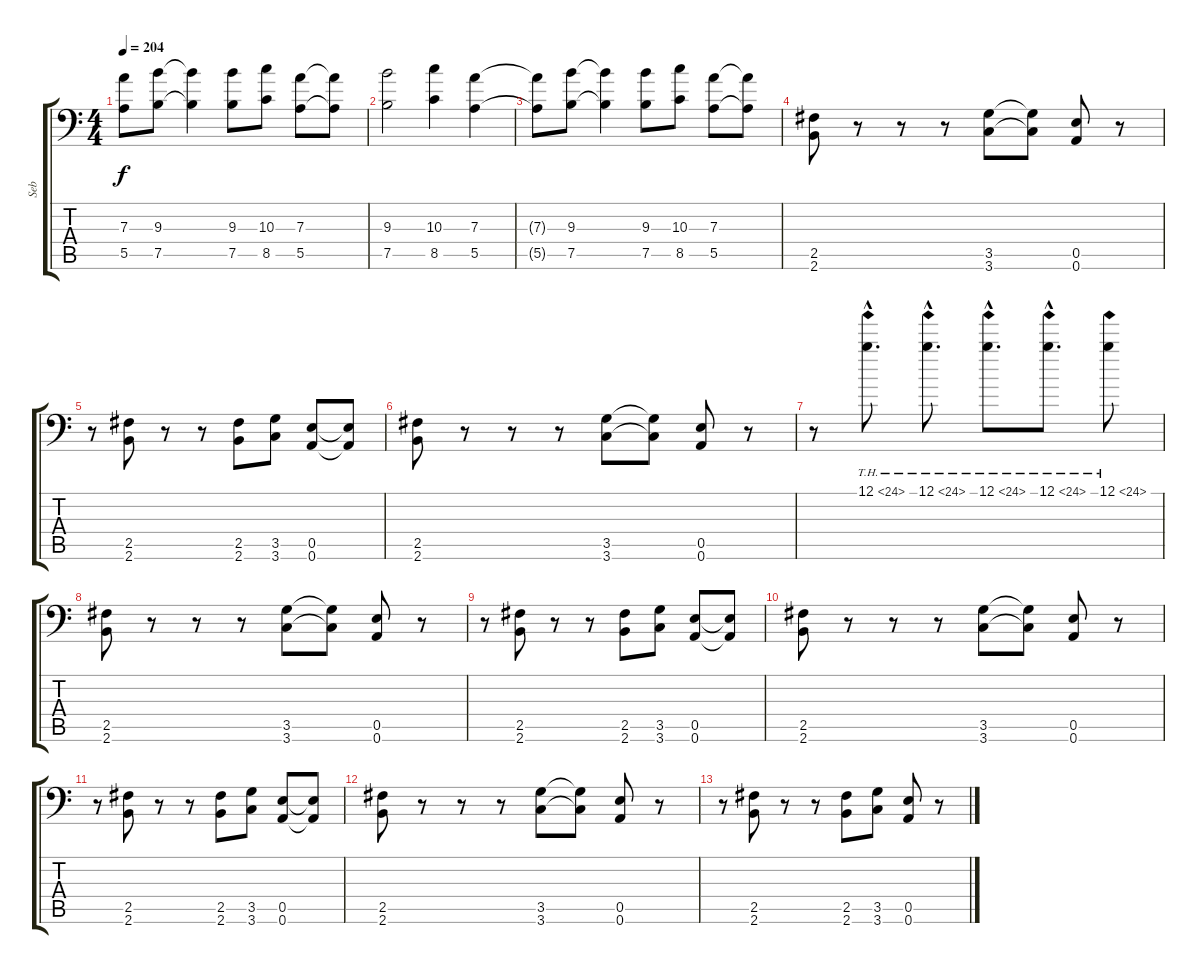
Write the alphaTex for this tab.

\track ("Seb" "Seb") {instrument distortionguitar}
\staff {score tabs}
\tuning (B3 Gb3 D3 A2 E2 A1) {hide}
\ts (4 4)
\tempo 204
\clef f4
\ks c
(7.3{t} 5.5{t}).8{dy f} (9.3 7.5).8 (9.3{t} 7.5{t}).4 (9.3 7.5).8 (10.3 8.5).8 (7.3 5.5).8 (7.3{t} 5.5{t}).8 |
(9.3 7.5).2 (10.3 8.5).4 (7.3 5.5).4 |
(7.3{t} 5.5{t}).8 (9.3 7.5).8 (9.3{t} 7.5{t}).4 (9.3 7.5).8 (10.3 8.5).8 (7.3 5.5).8 (7.3{t} 5.5{t}).8 |
(2.5 2.6).8 r.8 r.8 r.8 (3.5 3.6).8 (3.5{t} 3.6{t}).8 (0.5 0.6).8 r.8 |
r.8 (2.5 2.6).8 r.8 r.8 (2.5 2.6).8 (3.5 3.6).8 (0.5 0.6).8 (0.5{t} 0.6{t}).8 |
(2.5 2.6).8 r.8 r.8 r.8 (3.5 3.6).8 (3.5{t} 3.6{t}).8 (0.5 0.6).8 r.8 |
r.8 12.1{th 12 hac}.8{d} 12.1{th 12 hac}.8{d} 12.1{th 12 hac}.8{d} 12.1{th 12 hac}.8{d} 12.1{th 12}.8 |
(2.5 2.6).8 r.8 r.8 r.8 (3.5 3.6).8 (3.5{t} 3.6{t}).8 (0.5 0.6).8 r.8 |
r.8 (2.5 2.6).8 r.8 r.8 (2.5 2.6).8 (3.5 3.6).8 (0.5 0.6).8 (0.5{t} 0.6{t}).8 |
(2.5 2.6).8 r.8 r.8 r.8 (3.5 3.6).8 (3.5{t} 3.6{t}).8 (0.5 0.6).8 r.8 |
r.8 (2.5 2.6).8 r.8 r.8 (2.5 2.6).8 (3.5 3.6).8 (0.5 0.6).8 (0.5{t} 0.6{t}).8 |
(2.5 2.6).8 r.8 r.8 r.8 (3.5 3.6).8 (3.5{t} 3.6{t}).8 (0.5 0.6).8 r.8 |
r.8 (2.5 2.6).8 r.8 r.8 (2.5 2.6).8 (3.5 3.6).8 (0.5 0.6).8 r.8
